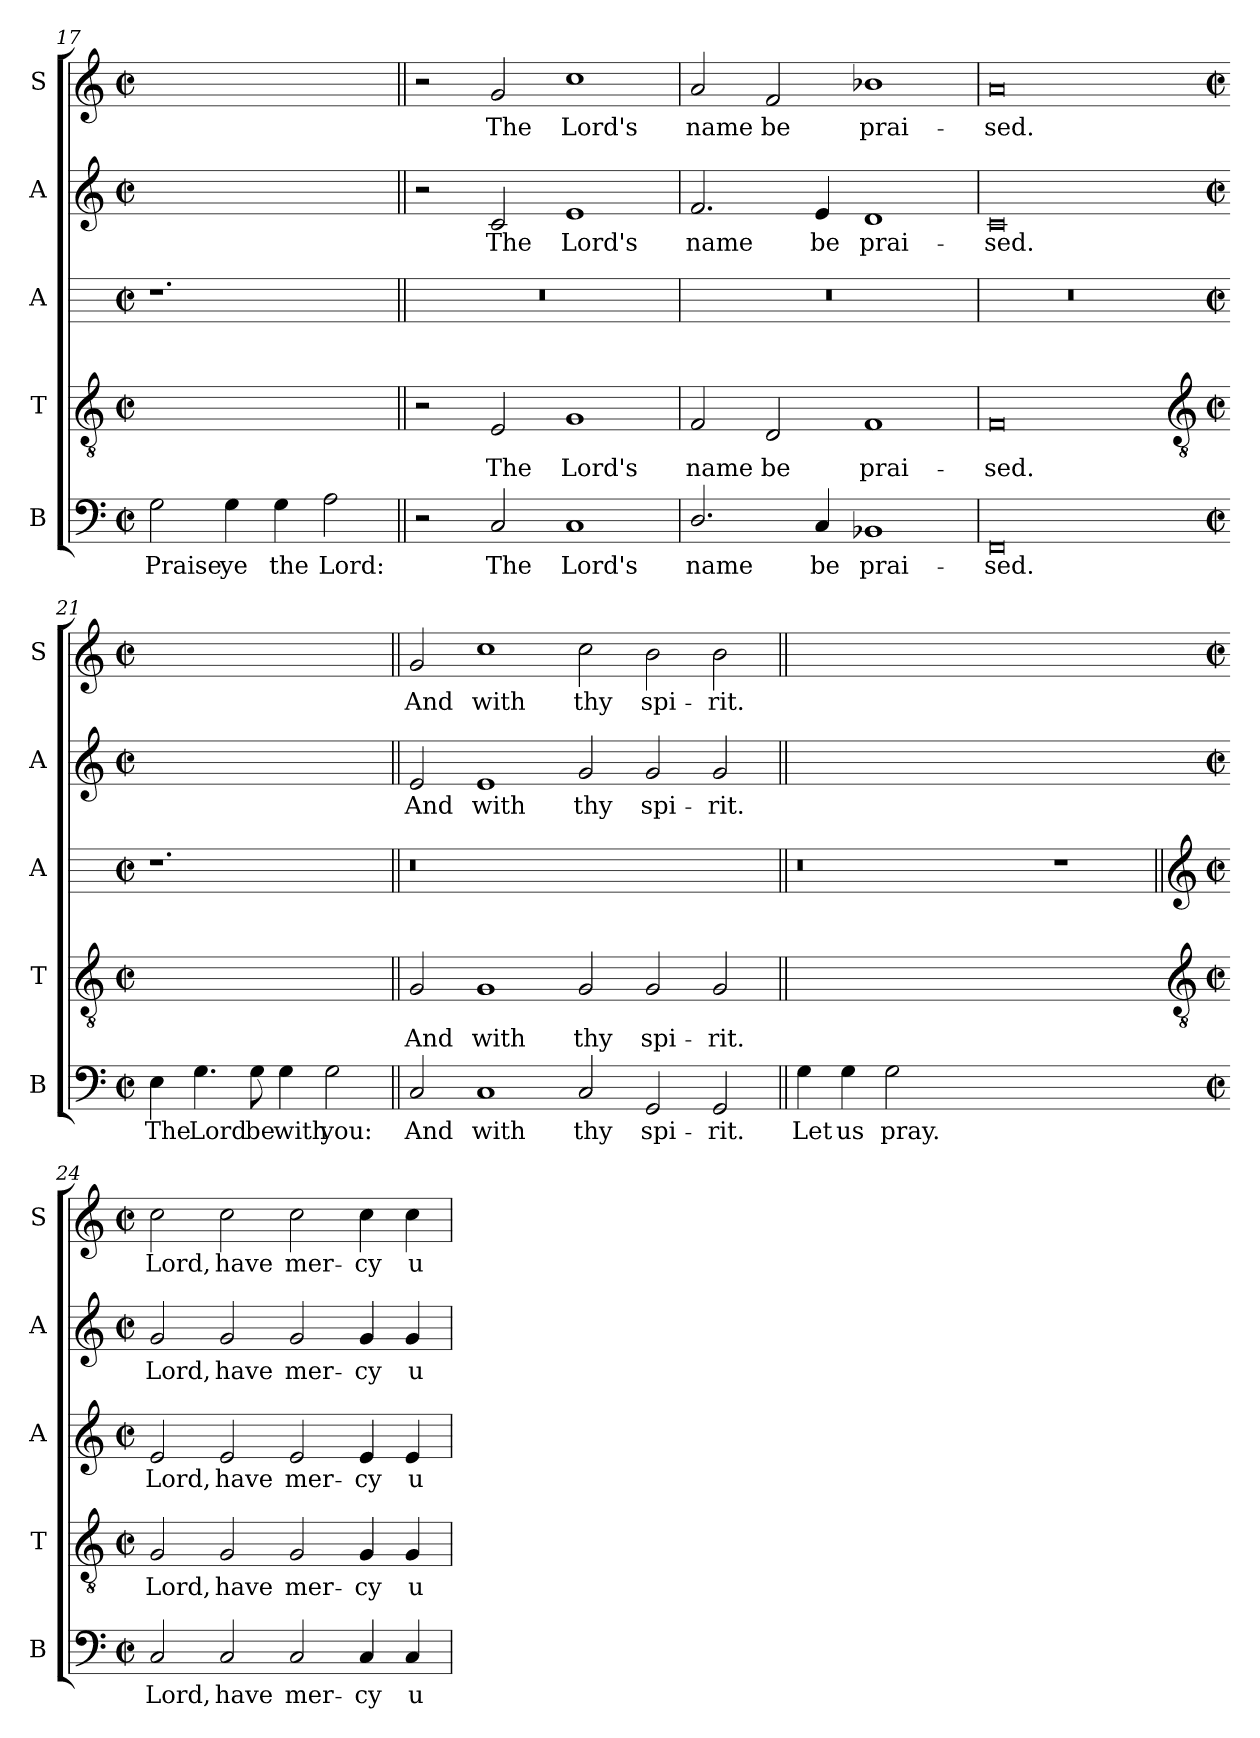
**kern	**text	**kern	**text	**kern	**text	**kern	**text	**kern	**text
*part5	*part5	*part4	*part4	*part3	*part3	*part2	*part2	*part1	*part1
*staff5	*staff5	*staff4	*staff4	*staff3	*staff3	*staff2	*staff2	*staff1	*staff1
*I"B	*	*I"T	*	*I"A	*	*I"A	*	*I"S	*
*I'B	*	*I'T	*	*I'A	*	*I'A	*	*I'S	*
!!LO:LB:g=z
*clefF4	*	*clefGv2	*	*	*	*clefG2	*	*clefG2	*
*k[]	*	*k[]	*	*	*	*k[]	*	*k[]	*
*C:	*	*C:	*	*	*	*C:	*	*C:	*
*M4/2	*	*M4/2	*	*M4/2	*	*M4/2	*	*M4/2	*
*met(c|)	*	*met(c|)	*	*met(c|)	*	*met(c|)	*	*met(c|)	*
=17	=17	=17	=17	=17	=17	=17	=17	=17	=17
!	!LO:LY:b	!	!	!	!	!	!	!	!
2G	Praise	1.ryy	.	1.r	.	1.ryy	.	2ryy	.
!	!LO:LY:b	!	!	!	!	!	!	!	!
4G	ye	.	.	.	.	.	.	2ryy	.
!	!LO:LY:b	!	!	!	!	!	!	!	!
4G	the	.	.	.	.	.	.	.	.
!	!LO:LY:b	!	!	!	!	!	!	!	!
2A	Lord:	.	.	.	.	.	.	2ryy	.
=18||	=18||	=18||	=18||	=18||	=18||	=18||	=18||	=18||	=18||
2r	.	2r	.	0r	.	2r	.	2r	.
!	!LO:LY:b	!	!LO:LY:b	!	!	!	!LO:LY:b	!	!LO:LY:b
2C	The	2E	The	.	.	2c	The	2g	The
!	!LO:LY:b	!	!LO:LY:b	!	!	!	!LO:LY:b	!	!LO:LY:b
1C	Lord's	1G	Lord's	.	.	1e	Lord's	1cc	Lord's
=19	=19	=19	=19	=19	=19	=19	=19	=19	=19
!	!LO:LY:b	!	!LO:LY:b	!	!	!	!LO:LY:b	!	!LO:LY:b
2.D/	name	2F	name	0r	.	2.f	name	2a	name
!	!	!	!LO:LY:b	!	!	!	!	!	!LO:LY:b
.	.	2D	be	.	.	.	.	2f	be
!	!LO:LY:b	!	!	!	!	!	!LO:LY:b	!	!
4C	be	.	.	.	.	4e	be	.	.
!	!LO:LY:b	!	!LO:LY:b	!	!	!	!LO:LY:b	!	!LO:LY:b
1BB-X	prai-	1F	prai-	.	.	1d	prai-	1b-X	prai-
=20	=20	=20	=20	=20	=20	=20	=20	=20	=20
!	!LO:LY:b	!	!LO:LY:b	!	!	!	!LO:LY:b	!	!LO:LY:b
0FF	-sed.	0F	-sed.	0r	.	0c	-sed.	0a	-sed.
!!LO:LB:g=z
=21-	=21-	=21-	=21-	==21	=21-	=21-	=21-	=21-	=21-
*	*	*clefGv2	*	*	*	*	*	*	*
*M4/2	*	*M4/2	*	*M4/2	*	*M4/2	*	*M4/2	*
*met(c|)	*	*met(c|)	*	*met(c|)	*	*met(c|)	*	*met(c|)	*
!	!LO:LY:b	!	!	!	!	!	!	!	!
4E	The	1.ryy	.	1.r	.	1.ryy	.	1.ryy	.
!	!LO:LY:b	!	!	!	!	!	!	!	!
4.G	Lord	.	.	.	.	.	.	.	.
!	!LO:LY:b	!	!	!	!	!	!	!	!
8G	be	.	.	.	.	.	.	.	.
!	!LO:LY:b	!	!	!	!	!	!	!	!
4G	with	.	.	.	.	.	.	.	.
!	!LO:LY:b	!	!	!	!	!	!	!	!
2G	you:	.	.	.	.	.	.	.	.
=22||	=22||	=22||	=22||	=22||	=22||	=22||	=22||	=22||	=22||
!	!LO:LY:b	!	!LO:LY:b	!	!	!	!LO:LY:b	!	!LO:LY:b
2C	And	2G	And	0r	.	2e	And	2g	And
!	!LO:LY:b	!	!LO:LY:b	!	!	!	!LO:LY:b	!	!LO:LY:b
1C	with	1G	with	.	.	1e	with	1cc	with
!	!LO:LY:b	!	!LO:LY:b	!	!	!	!LO:LY:b	!	!LO:LY:b
2C	thy	2G	thy	.	.	2g	thy	2cc	thy
!	!LO:LY:b	!	!LO:LY:b	!	!	!	!LO:LY:b	!	!LO:LY:b
2GG	spi-	2G	spi-	1ryy	.	2g	spi-	2b	spi-
!	!LO:LY:b	!	!LO:LY:b	!	!	!	!LO:LY:b	!	!LO:LY:b
2GG	-rit.	2G	-rit.	.	.	2g	-rit.	2b	-rit.
=23||	=23||	=23||	=23||	=23||	=23||	=23||	=23||	=23||	=23||
!	!LO:LY:b	!	!	!	!	!	!	!	!
4G	Let	0ryy	.	0r	.	0ryy	.	0ryy	.
!	!LO:LY:b	!	!	!	!	!	!	!	!
4G	us	.	.	.	.	.	.	.	.
!	!LO:LY:b	!	!	!	!	!	!	!	!
2G	pray.	.	.	.	.	.	.	.	.
0ryy	.	.	.	.	.	.	.	.	.
.	.	1ryy	.	1r	.	1ryy	.	1ryy	.
!!LO:LB:g=z
=24-	=24-	=24-	=24-	=24||	=24-	=24-	=24-	=24-	=24-
*	*	*clefGv2	*	*clefG2	*	*	*	*	*
*	*	*	*	*k[]	*	*	*	*	*
*	*	*	*	*C:	*	*	*	*	*
*M4/2	*	*M4/2	*	*M4/2	*	*M4/2	*	*M4/2	*
*met(c|)	*	*met(c|)	*	*met(c|)	*	*met(c|)	*	*met(c|)	*
!	!LO:LY:b	!	!LO:LY:b	!	!LO:LY:b	!	!LO:LY:b	!	!LO:LY:b
2C	Lord,	2G	Lord,	2e	Lord,	2g	Lord,	2cc	Lord,
!	!LO:LY:b	!	!LO:LY:b	!	!LO:LY:b	!	!LO:LY:b	!	!LO:LY:b
2C	have	2G	have	2e	have	2g	have	2cc	have
!	!LO:LY:b	!	!LO:LY:b	!	!LO:LY:b	!	!LO:LY:b	!	!LO:LY:b
2C	mer-	2G	mer-	2e	mer-	2g	mer-	2cc	mer-
!	!LO:LY:b	!	!LO:LY:b	!	!LO:LY:b	!	!LO:LY:b	!	!LO:LY:b
4C	-cy	4G	-cy	4e	-cy	4g	-cy	4cc	-cy
!	!LO:LY:b	!	!LO:LY:b	!	!LO:LY:b	!	!LO:LY:b	!	!LO:LY:b
4C	u-	4G	u-	4e	u-	4g	u-	4cc	u-
=	=	=	=	=	=	=	=	=	=
*-	*-	*-	*-	*-	*-	*-	*-	*-	*-
